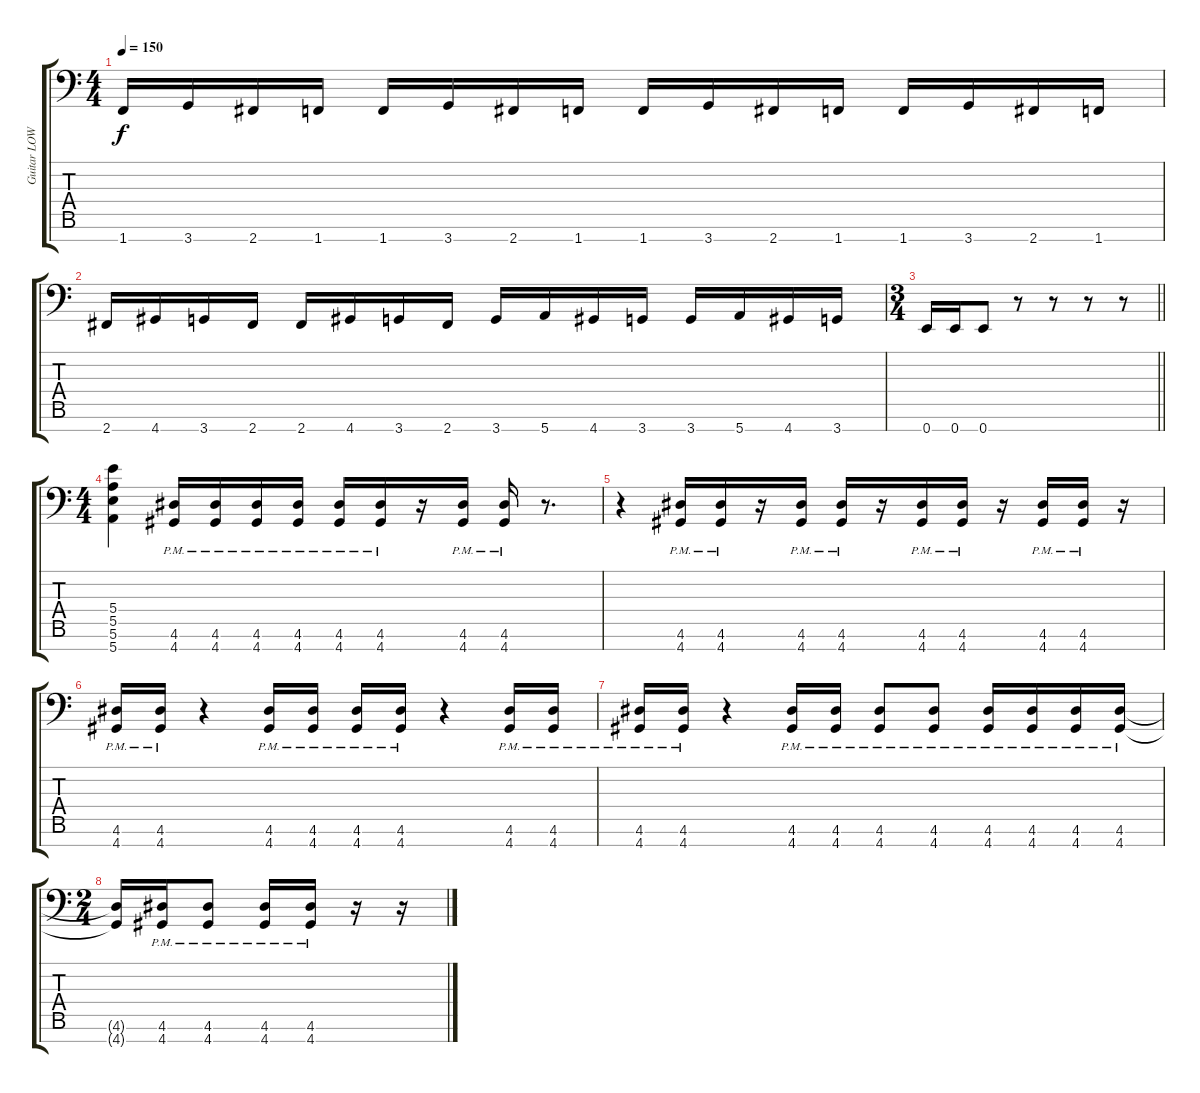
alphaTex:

\track ("Guitar LOW LEFT" "Guitar LOW") {instrument distortionguitar}
\staff {score tabs}
\tuning (B3 Gb3 E3 B2 E2 B1 E1) {hide}
\ts (4 4)
\tempo 150
\clef f4
\ks c
1.7.16{dy f instrument distortionguitar} 3.7.16 2.7.16 1.7.16 1.7.16 3.7.16 2.7.16 1.7.16 1.7.16 3.7.16 2.7.16 1.7.16 1.7.16 3.7.16 2.7.16 1.7.16 |
2.7.16 4.7.16 3.7.16 2.7.16 2.7.16 4.7.16 3.7.16 2.7.16 3.7.16 5.7.16 4.7.16 3.7.16 3.7.16 5.7.16 4.7.16 3.7.16 |
\ts (3 4)
\barLineRight lightlight
0.7.16 0.7.16 0.7.8 r.8 r.8 r.8 r.8 |
\ts (4 4)
\section ("" "")
(5.4 5.5 5.6 5.7).4 (4.6{pm} 4.7{pm}).16 (4.6{pm} 4.7{pm}).16 (4.6{pm} 4.7{pm}).16 (4.6{pm} 4.7{pm}).16 (4.6{pm} 4.7{pm}).16 (4.6{pm} 4.7{pm}).16 r.16 (4.6{pm} 4.7{pm}).16 (4.6{pm} 4.7{pm}).16 r.8{d} |
r.4 (4.6{pm} 4.7{pm}).16 (4.6{pm} 4.7{pm}).16 r.16 (4.6{pm} 4.7{pm}).16 (4.6{pm} 4.7{pm}).16 r.16 (4.6{pm} 4.7{pm}).16 (4.6{pm} 4.7{pm}).16 r.16 (4.6{pm} 4.7{pm}).16 (4.6{pm} 4.7{pm}).16 r.16 |
(4.6{pm} 4.7{pm}).16 (4.6{pm} 4.7{pm}).16 r.4 (4.6{pm} 4.7{pm}).16 (4.6{pm} 4.7{pm}).16 (4.6{pm} 4.7{pm}).16 (4.6{pm} 4.7{pm}).16 r.4 (4.6{pm} 4.7{pm}).16 (4.6{pm} 4.7{pm}).16 |
(4.6{pm} 4.7{pm}).16 (4.6{pm} 4.7{pm}).16 r.4 (4.6{pm} 4.7{pm}).16 (4.6{pm} 4.7{pm}).16 (4.6{pm} 4.7{pm}).8 (4.6{pm} 4.7{pm}).8 (4.6{pm} 4.7{pm}).16 (4.6{pm} 4.7{pm}).16 (4.6{pm} 4.7{pm}).16 (4.6{pm} 4.7{pm}).16 |
\ts (2 4)
(4.6{t} 4.7{t}).16 (4.6{pm} 4.7{pm}).16 (4.6{pm} 4.7{pm}).8 (4.6{pm} 4.7{pm}).16 (4.6{pm} 4.7{pm}).16 r.16 r.16
